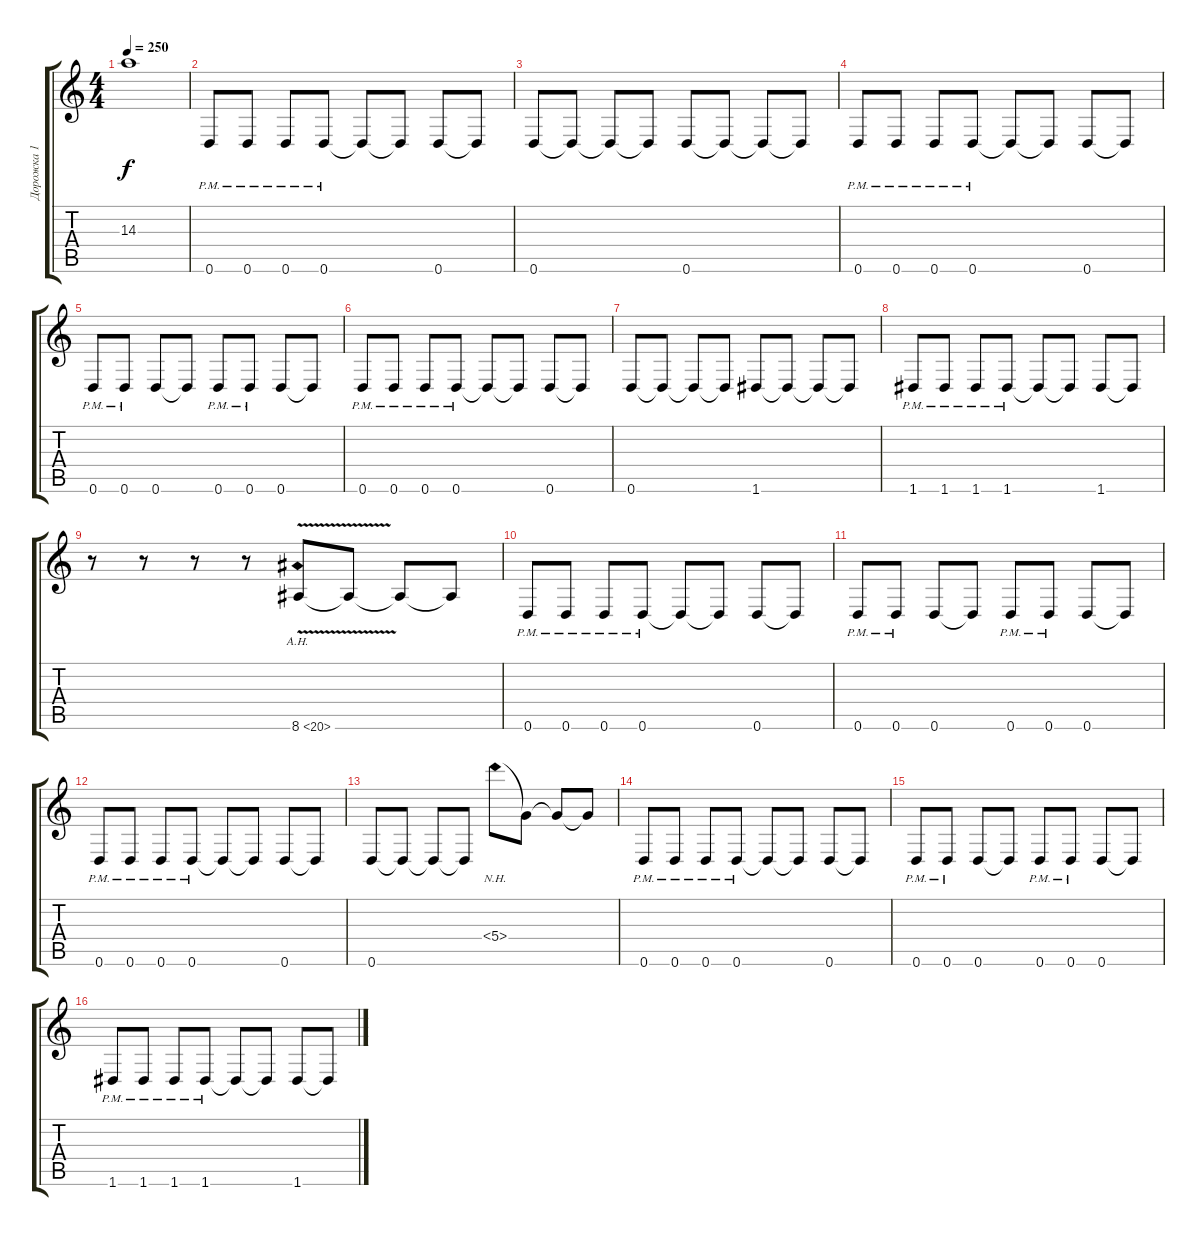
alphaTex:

\track ("Дорожка 1" "Дорожка 1") {instrument distortionguitar}
\staff {score tabs}
\tuning (E4 B3 G3 D3 A2 D2) {hide}
\ts (4 4)
\tempo 250
\clef g2
\ks c
14.3{t}.1{dy f} |
0.6{pm}.8 0.6{pm}.8 0.6{pm}.8 0.6{pm}.8 0.6{t}.8 0.6{t}.8 0.6.8 0.6{t}.8 |
0.6.8 0.6{t}.8 0.6{t}.8 0.6{t}.8 0.6.8 0.6{t}.8 0.6{t}.8 0.6{t}.8 |
0.6{pm}.8 0.6{pm}.8 0.6{pm}.8 0.6{pm}.8 0.6{t}.8 0.6{t}.8 0.6.8 0.6{t}.8 |
0.6{pm}.8 0.6{pm}.8 0.6.8 0.6{t}.8 0.6{pm}.8 0.6{pm}.8 0.6.8 0.6{t}.8 |
0.6{pm}.8 0.6{pm}.8 0.6{pm}.8 0.6{pm}.8 0.6{t}.8 0.6{t}.8 0.6.8 0.6{t}.8 |
0.6.8 0.6{t}.8 0.6{t}.8 0.6{t}.8 1.6.8 1.6{t}.8 1.6{t}.8 1.6{t}.8 |
1.6{pm}.8 1.6{pm}.8 1.6{pm}.8 1.6{pm}.8 1.6{t}.8 1.6{t}.8 1.6.8 1.6{t}.8 |
r.8 r.8 r.8 r.8 8.6{ah 12 v}.8 8.6{t}.8 8.6{t}.8 8.6{t}.8 |
0.6{pm}.8 0.6{pm}.8 0.6{pm}.8 0.6{pm}.8 0.6{t}.8 0.6{t}.8 0.6.8 0.6{t}.8 |
0.6{pm}.8 0.6{pm}.8 0.6.8 0.6{t}.8 0.6{pm}.8 0.6{pm}.8 0.6.8 0.6{t}.8 |
0.6{pm}.8 0.6{pm}.8 0.6{pm}.8 0.6{pm}.8 0.6{t}.8 0.6{t}.8 0.6.8 0.6{t}.8 |
0.6.8 0.6{t}.8 0.6{t}.8 0.6{t}.8 5.4{nh}.8 5.4{t}.8 5.4{t}.8 5.4{t}.8 |
0.6{pm}.8 0.6{pm}.8 0.6{pm}.8 0.6{pm}.8 0.6{t}.8 0.6{t}.8 0.6.8 0.6{t}.8 |
0.6{pm}.8 0.6{pm}.8 0.6.8 0.6{t}.8 0.6{pm}.8 0.6{pm}.8 0.6.8 0.6{t}.8 |
1.6{pm}.8 1.6{pm}.8 1.6{pm}.8 1.6{pm}.8 1.6{t}.8 1.6{t}.8 1.6.8 1.6{t}.8
